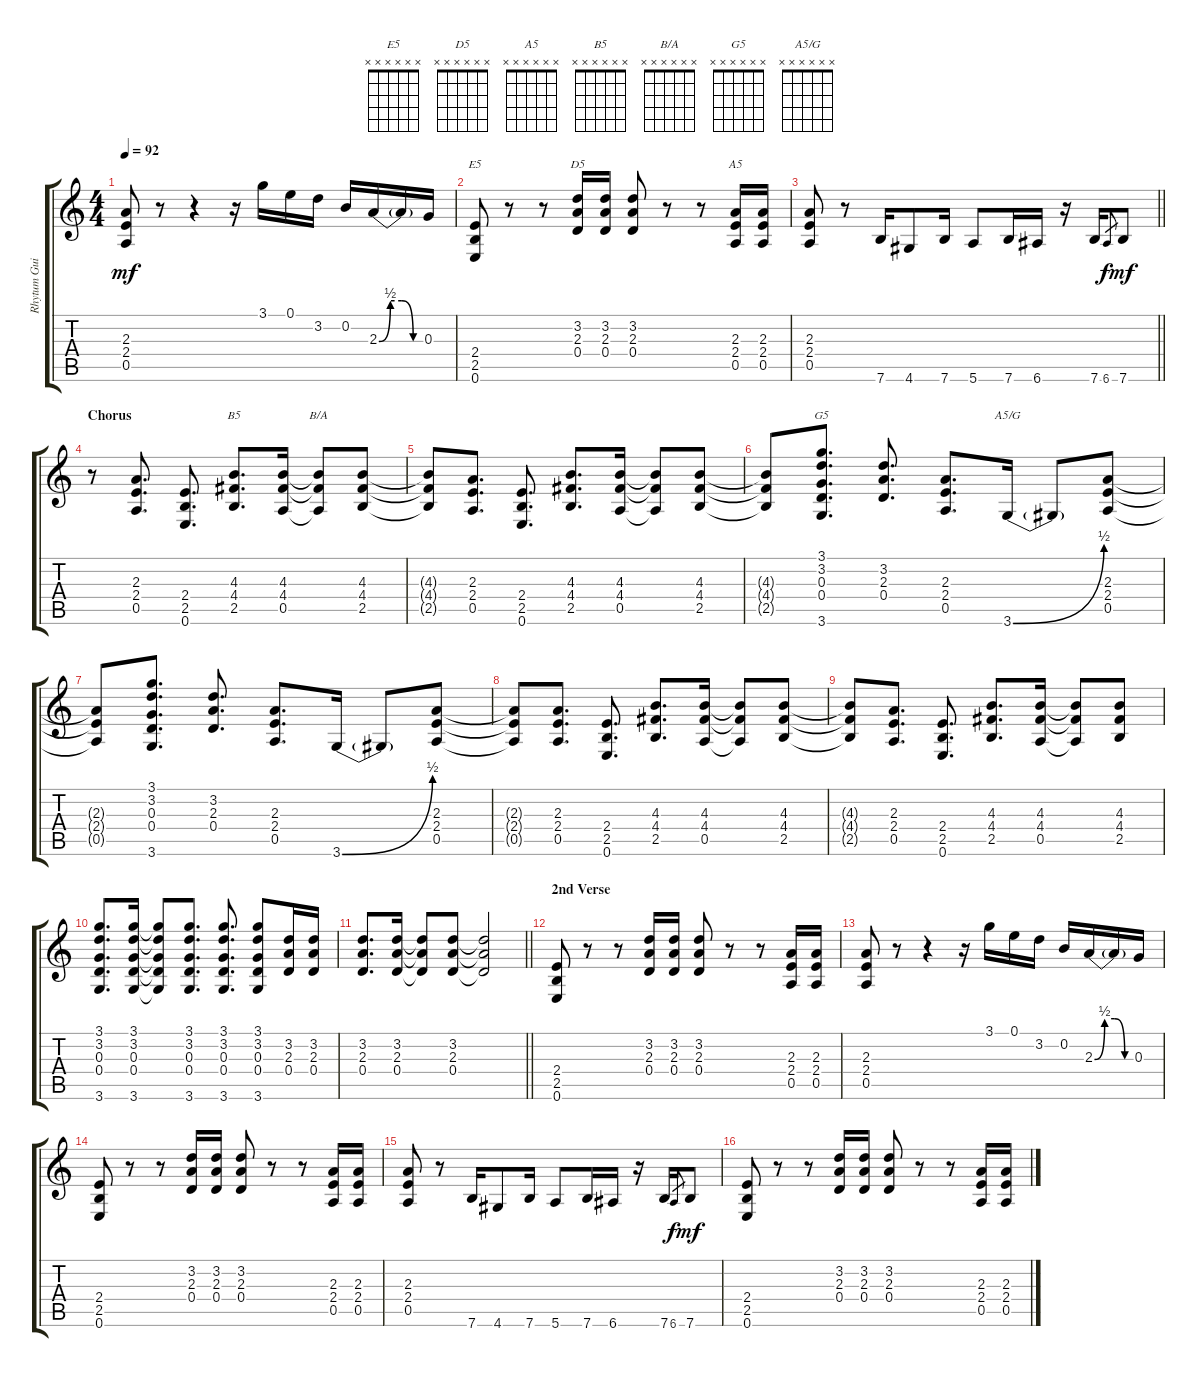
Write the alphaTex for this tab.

\track ("Rhytum Guitar" "Rhytum Gui") {instrument overdrivenguitar}
\staff {score tabs}
\tuning (E4 B3 G3 D3 A2 E2) {hide}
\chord ("E5" x x x x x x)
\chord ("D5" x x x x x x)
\chord ("A5" x x x x x x)
\chord ("B5" x x x x x x)
\chord ("B/A" x x x x x x)
\chord ("G5" x x x x x x)
\chord ("A5/G" x x x x x x)
\ts (4 4)
\tempo 92
\clef g2
\ks c
(2.3 2.4 0.5).8{dy mf} r.8 r.4 r.16 3.1.16 0.1.16 3.2.16 0.2.16 2.3{be (custom 0 0 15 2 30 2 45 0 60 0)}.16 2.3{t}.16 0.3.16 |
(2.4 2.5 0.6).8{ch "E5"} r.8 r.8 (3.2 2.3 0.4).16{ch "D5"} (3.2 2.3 0.4).16 (3.2 2.3 0.4).8 r.8 r.8 (2.3 2.4 0.5).16{ch "A5"} (2.3 2.4 0.5).16 |
\barLineRight lightlight
(2.3 2.4 0.5).8 r.8 7.6.16 4.6.8 7.6.16 5.6.8 7.6.16 6.6.16 r.16 7.6.16 6.6.8{gr dy f} 7.6.8{dy mf} |
\section ("" "Chorus")
r.8 (2.3 2.4 0.5).8{d} (2.4 2.5 0.6).8{d} (4.3 4.4 2.5).8{d ch "B5"} (4.3 4.4 0.5).16 (4.3{t} 4.4{t} 0.5{t}).8{ch "B/A"} (4.3 4.4 2.5).8 |
(4.3{t} 4.4{t} 2.5{t}).8 (2.3 2.4 0.5).8{d} (2.4 2.5 0.6).8{d} (4.3 4.4 2.5).8{d} (4.3 4.4 0.5).16 (4.3{t} 4.4{t} 0.5{t}).8 (4.3 4.4 2.5).8 |
(4.3{t} 4.4{t} 2.5{t}).8 (3.1 3.2 0.3 0.4 3.6).8{d ch "G5"} (3.2 2.3 0.4).8{d} (2.3 2.4 0.5).8{d} 3.6{be (bend 0 0 60 2)}.16{ch "A5/G"} 3.6{t}.8 (2.3 2.4 0.5).8 |
(2.3{t} 2.4{t} 0.5{t}).8 (3.1 3.2 0.3 0.4 3.6).8{d} (3.2 2.3 0.4).8{d} (2.3 2.4 0.5).8{d} 3.6{be (bend 0 0 60 2)}.16 3.6{t}.8 (2.3 2.4 0.5).8 |
(2.3{t} 2.4{t} 0.5{t}).8 (2.3 2.4 0.5).8{d} (2.4 2.5 0.6).8{d} (4.3 4.4 2.5).8{d} (4.3 4.4 0.5).16 (4.3{t} 4.4{t} 0.5{t}).8 (4.3 4.4 2.5).8 |
(4.3{t} 4.4{t} 2.5{t}).8 (2.3 2.4 0.5).8{d} (2.4 2.5 0.6).8{d} (4.3 4.4 2.5).8{d} (4.3 4.4 0.5).16 (4.3{t} 4.4{t} 0.5{t}).8 (4.3 4.4 2.5).8 |
(3.1 3.2 0.3 0.4 3.6).8{d} (3.1 3.2 0.3 0.4 3.6).16 (3.1{t} 3.2{t} 0.3{t} 0.4{t} 3.6{t}).8 (3.1 3.2 0.3 0.4 3.6).8{d} (3.1 3.2 0.3 0.4 3.6).8{d} (3.1 3.2 0.3 0.4 3.6).8 (3.2 2.3 0.4).16 (3.2 2.3 0.4).16 |
\barLineRight lightlight
(3.2 2.3 0.4).8{d} (3.2 2.3 0.4).16 (3.2{t} 2.3{t} 0.4{t}).8 (3.2 2.3 0.4).8 (3.2{t} 2.3{t} 0.4{t}).2 |
\section ("" "2nd Verse")
(2.4 2.5 0.6).8 r.8 r.8 (3.2 2.3 0.4).16 (3.2 2.3 0.4).16 (3.2 2.3 0.4).8 r.8 r.8 (2.3 2.4 0.5).16 (2.3 2.4 0.5).16 |
(2.3 2.4 0.5).8 r.8 r.4 r.16 3.1.16 0.1.16 3.2.16 0.2.16 2.3{be (custom 0 0 15 2 30 2 45 0 60 0)}.16 2.3{t}.16 0.3.16 |
(2.4 2.5 0.6).8 r.8 r.8 (3.2 2.3 0.4).16 (3.2 2.3 0.4).16 (3.2 2.3 0.4).8 r.8 r.8 (2.3 2.4 0.5).16 (2.3 2.4 0.5).16 |
(2.3 2.4 0.5).8 r.8 7.6.16 4.6.8 7.6.16 5.6.8 7.6.16 6.6.16 r.16 7.6.16 6.6.8{gr dy f} 7.6.8{dy mf} |
(2.4 2.5 0.6).8 r.8 r.8 (3.2 2.3 0.4).16 (3.2 2.3 0.4).16 (3.2 2.3 0.4).8 r.8 r.8 (2.3 2.4 0.5).16 (2.3 2.4 0.5).16
